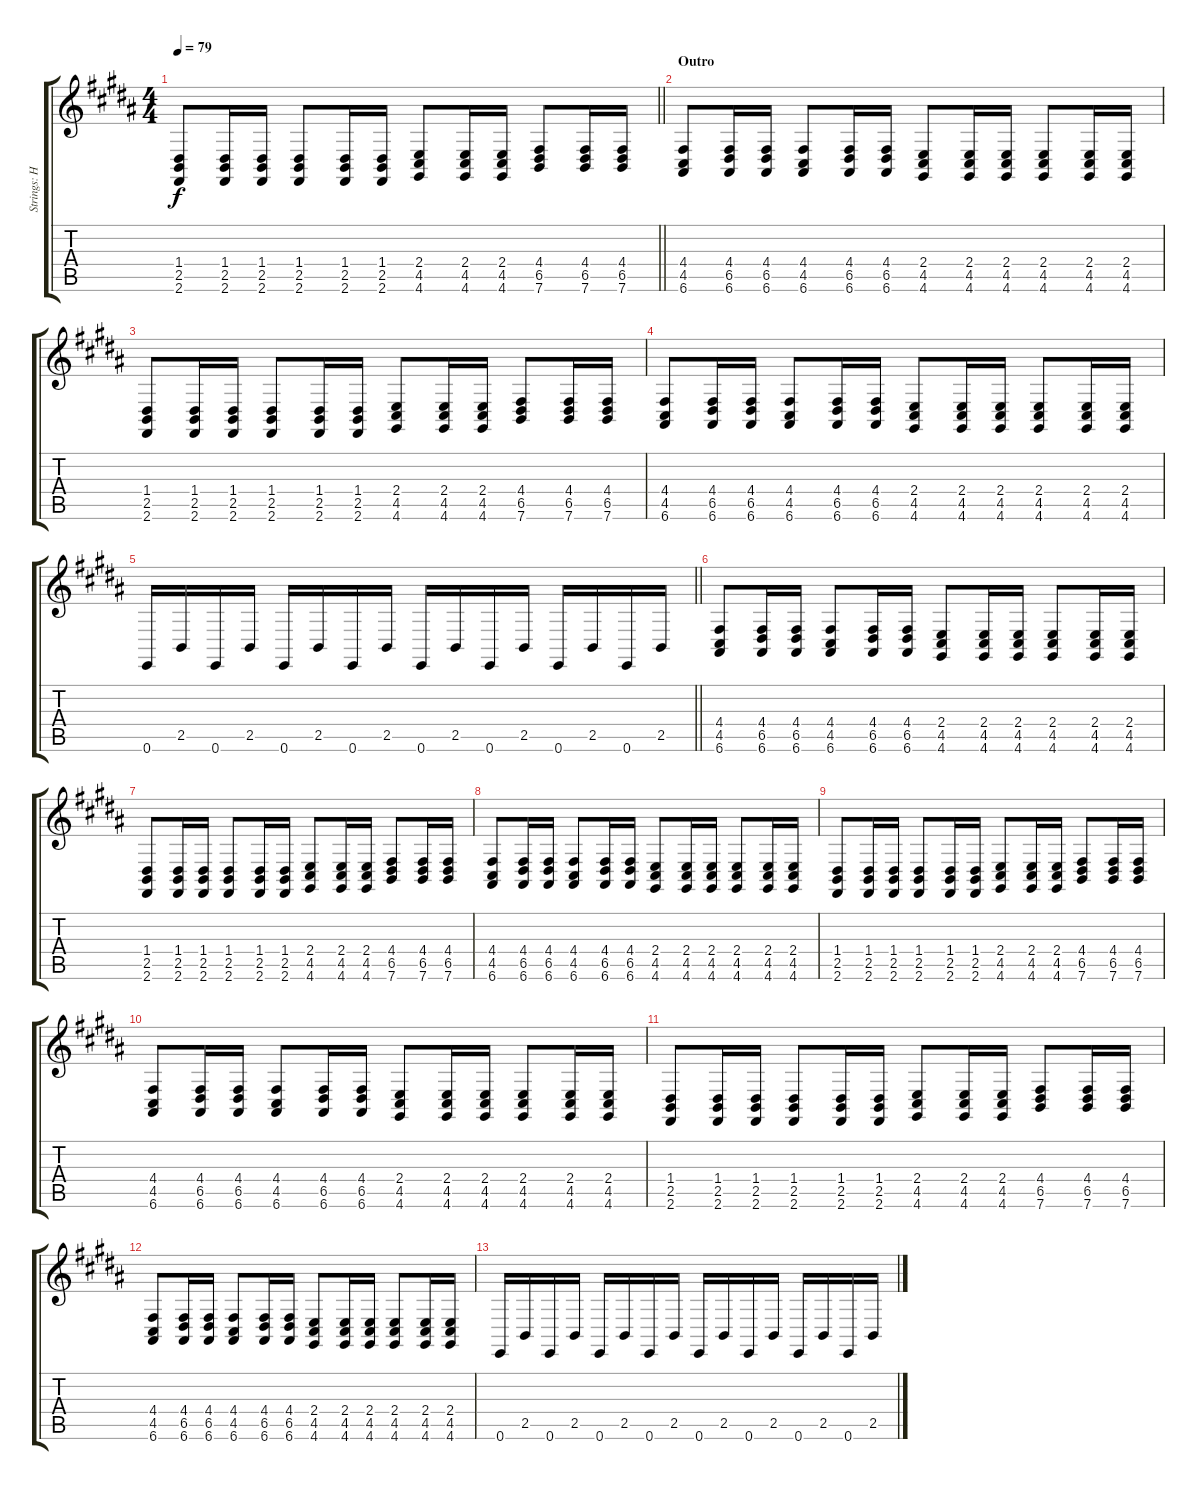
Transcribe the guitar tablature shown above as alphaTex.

\track ("Strings: Howard" "Strings: H") {instrument stringensemble1}
\staff {score tabs}
\tuning (E4 B3 G3 D3 A2 E2) {hide}
\ts (4 4)
\tempo 79
\clef g2
\barLineRight lightlight
\ks b
(1.4 2.5 2.6).8{dy f} (1.4 2.5 2.6).16 (1.4 2.5 2.6).16 (1.4 2.5 2.6).8 (1.4 2.5 2.6).16 (1.4 2.5 2.6).16 (2.4 4.5 4.6).8 (2.4 4.5 4.6).16 (2.4 4.5 4.6).16 (4.4 6.5 7.6).8 (4.4 6.5 7.6).16 (4.4 6.5 7.6).16 |
\section ("" "Outro")
(4.4 4.5 6.6).8 (4.4 6.5 6.6).16 (4.4 6.5 6.6).16 (4.4 4.5 6.6).8 (4.4 6.5 6.6).16 (4.4 6.5 6.6).16 (2.4 4.5 4.6).8 (2.4 4.5 4.6).16 (2.4 4.5 4.6).16 (2.4 4.5 4.6).8 (2.4 4.5 4.6).16 (2.4 4.5 4.6).16 |
(1.4 2.5 2.6).8 (1.4 2.5 2.6).16 (1.4 2.5 2.6).16 (1.4 2.5 2.6).8 (1.4 2.5 2.6).16 (1.4 2.5 2.6).16 (2.4 4.5 4.6).8 (2.4 4.5 4.6).16 (2.4 4.5 4.6).16 (4.4 6.5 7.6).8 (4.4 6.5 7.6).16 (4.4 6.5 7.6).16 |
(4.4 4.5 6.6).8 (4.4 6.5 6.6).16 (4.4 6.5 6.6).16 (4.4 4.5 6.6).8 (4.4 6.5 6.6).16 (4.4 6.5 6.6).16 (2.4 4.5 4.6).8 (2.4 4.5 4.6).16 (2.4 4.5 4.6).16 (2.4 4.5 4.6).8 (2.4 4.5 4.6).16 (2.4 4.5 4.6).16 |
\barLineRight lightlight
0.6.16 2.5.16 0.6.16 2.5.16 0.6.16 2.5.16 0.6.16 2.5.16 0.6.16 2.5.16 0.6.16 2.5.16 0.6.16 2.5.16 0.6.16 2.5.16 |
(4.4 4.5 6.6).8 (4.4 6.5 6.6).16 (4.4 6.5 6.6).16 (4.4 4.5 6.6).8 (4.4 6.5 6.6).16 (4.4 6.5 6.6).16 (2.4 4.5 4.6).8 (2.4 4.5 4.6).16 (2.4 4.5 4.6).16 (2.4 4.5 4.6).8 (2.4 4.5 4.6).16 (2.4 4.5 4.6).16 |
(1.4 2.5 2.6).8 (1.4 2.5 2.6).16 (1.4 2.5 2.6).16 (1.4 2.5 2.6).8 (1.4 2.5 2.6).16 (1.4 2.5 2.6).16 (2.4 4.5 4.6).8 (2.4 4.5 4.6).16 (2.4 4.5 4.6).16 (4.4 6.5 7.6).8 (4.4 6.5 7.6).16 (4.4 6.5 7.6).16 |
(4.4 4.5 6.6).8 (4.4 6.5 6.6).16 (4.4 6.5 6.6).16 (4.4 4.5 6.6).8 (4.4 6.5 6.6).16 (4.4 6.5 6.6).16 (2.4 4.5 4.6).8 (2.4 4.5 4.6).16 (2.4 4.5 4.6).16 (2.4 4.5 4.6).8 (2.4 4.5 4.6).16 (2.4 4.5 4.6).16 |
(1.4 2.5 2.6).8 (1.4 2.5 2.6).16 (1.4 2.5 2.6).16 (1.4 2.5 2.6).8 (1.4 2.5 2.6).16 (1.4 2.5 2.6).16 (2.4 4.5 4.6).8 (2.4 4.5 4.6).16 (2.4 4.5 4.6).16 (4.4 6.5 7.6).8 (4.4 6.5 7.6).16 (4.4 6.5 7.6).16 |
(4.4 4.5 6.6).8 (4.4 6.5 6.6).16 (4.4 6.5 6.6).16 (4.4 4.5 6.6).8 (4.4 6.5 6.6).16 (4.4 6.5 6.6).16 (2.4 4.5 4.6).8 (2.4 4.5 4.6).16 (2.4 4.5 4.6).16 (2.4 4.5 4.6).8 (2.4 4.5 4.6).16 (2.4 4.5 4.6).16 |
(1.4 2.5 2.6).8 (1.4 2.5 2.6).16 (1.4 2.5 2.6).16 (1.4 2.5 2.6).8 (1.4 2.5 2.6).16 (1.4 2.5 2.6).16 (2.4 4.5 4.6).8 (2.4 4.5 4.6).16 (2.4 4.5 4.6).16 (4.4 6.5 7.6).8 (4.4 6.5 7.6).16 (4.4 6.5 7.6).16 |
(4.4 4.5 6.6).8 (4.4 6.5 6.6).16 (4.4 6.5 6.6).16 (4.4 4.5 6.6).8 (4.4 6.5 6.6).16 (4.4 6.5 6.6).16 (2.4 4.5 4.6).8 (2.4 4.5 4.6).16 (2.4 4.5 4.6).16 (2.4 4.5 4.6).8 (2.4 4.5 4.6).16 (2.4 4.5 4.6).16 |
0.6.16 2.5.16 0.6.16 2.5.16 0.6.16 2.5.16 0.6.16 2.5.16 0.6.16 2.5.16 0.6.16 2.5.16 0.6.16 2.5.16 0.6.16 2.5.16
